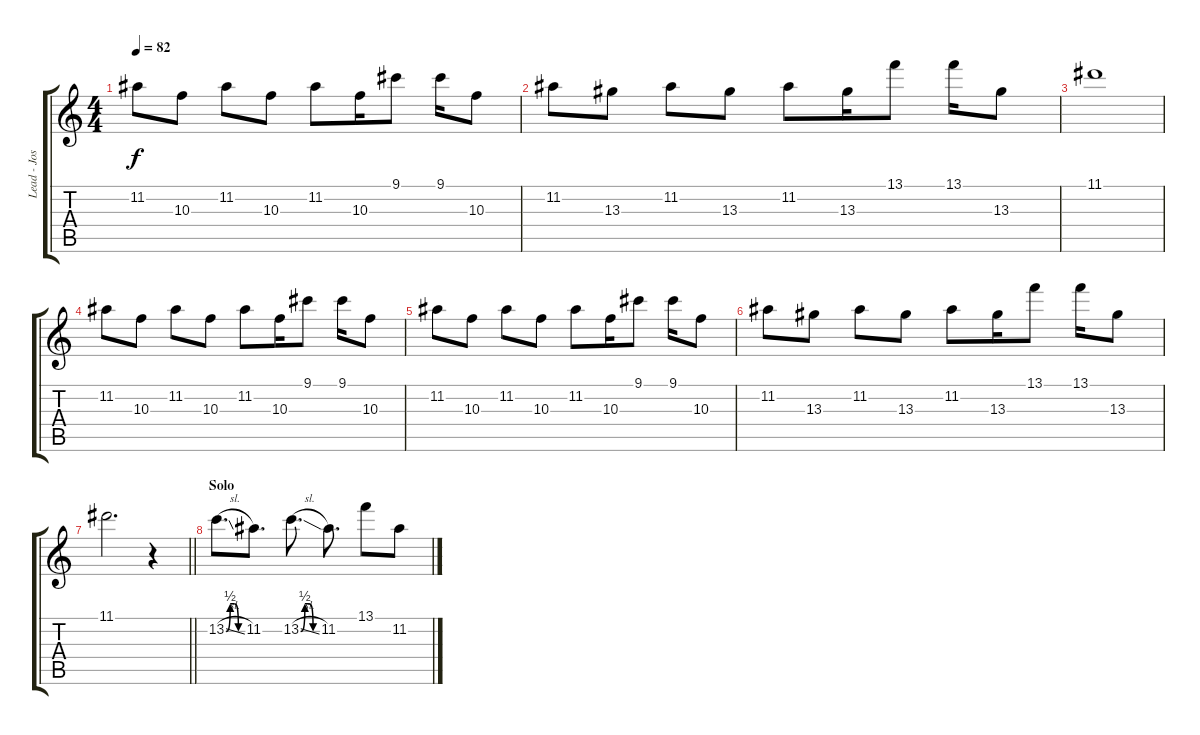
\track ("Lead - Josh Farro" "Lead - Jos") {instrument electricguitarjazz}
\staff {score tabs}
\tuning (E4 B3 G3 D3 A2 D2) {hide}
\ts (4 4)
\section ("" "")
\tempo 82
\clef g2
\ks c
11.2.8{dy f} 10.3.8 11.2.8 10.3.8 11.2.8 10.3.16 9.1.8 9.1.16 10.3.8 |
11.2.8 13.3.8 11.2.8 13.3.8 11.2.8 13.3.16 13.1.8 13.1.16 13.3.8 |
11.1.1 |
11.2.8 10.3.8 11.2.8 10.3.8 11.2.8 10.3.16 9.1.8 9.1.16 10.3.8 |
11.2.8 10.3.8 11.2.8 10.3.8 11.2.8 10.3.16 9.1.8 9.1.16 10.3.8 |
11.2.8 13.3.8 11.2.8 13.3.8 11.2.8 13.3.16 13.1.8 13.1.16 13.3.8 |
\barLineRight lightlight
11.1.2{d volume 15 instrument distortionguitar} r.4 |
\section ("" "Solo")
13.2{be (custom 0 0 15 2 30 2 45 0 60 0) sl}.8{d} 11.2.8{d} 13.2{be (custom 0 0 15 2 30 2 45 0 60 0) sl}.8{d} 11.2.8{d} 13.1.8 11.2.8
